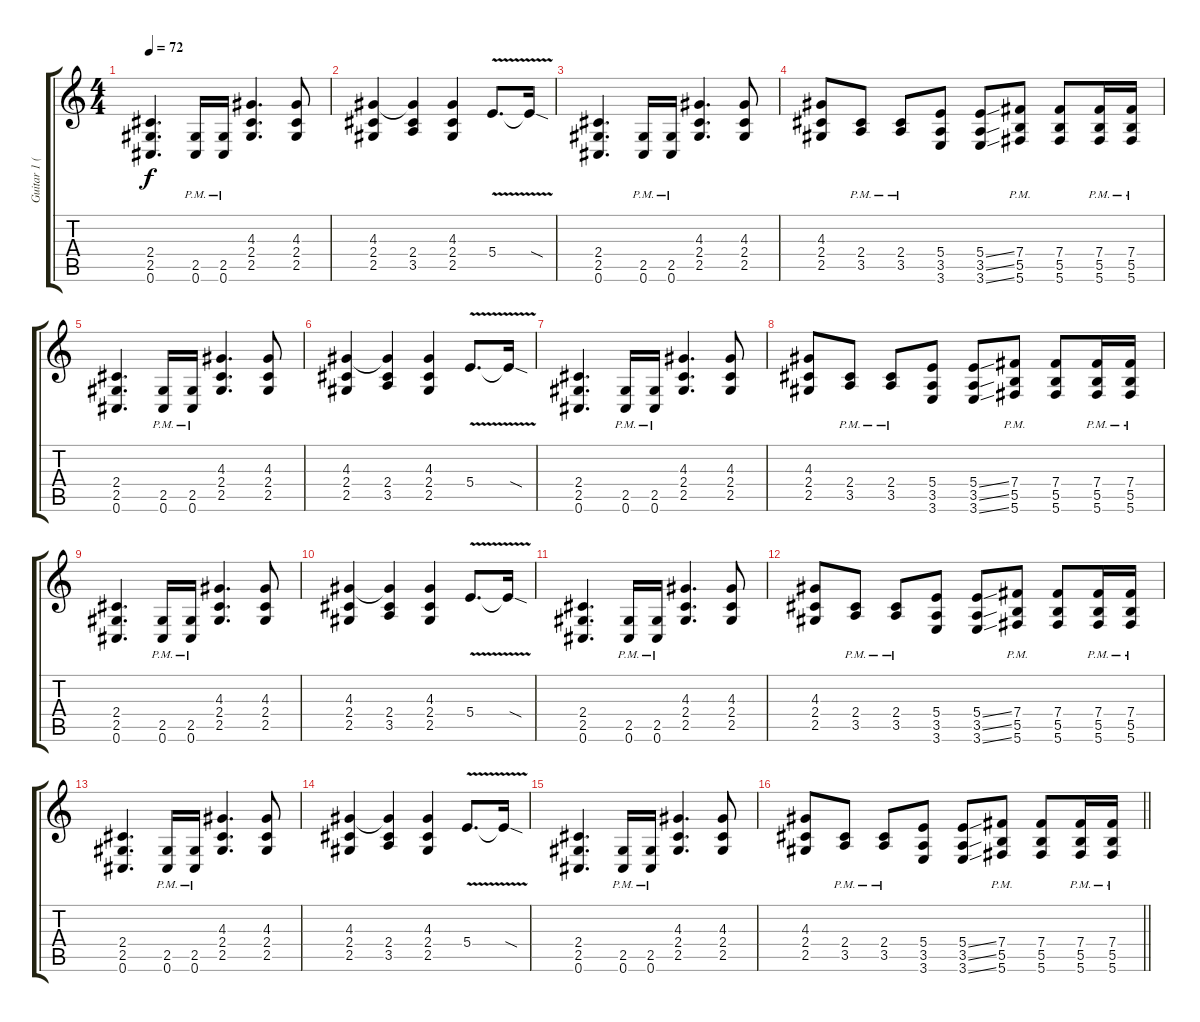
\track ("Guitar 1 (Distortion)" "Guitar 1 (") {instrument distortionguitar}
\staff {score tabs}
\tuning (Db4 Ab3 E3 B2 Gb2 Db2) {hide}
\ts (4 4)
\tempo 72
\clef g2
\ks c
(2.4 2.5 0.6).4{d dy f} (2.5{pm} 0.6{pm}).16 (2.5{pm} 0.6{pm}).16 (4.3 2.4 2.5).4{d} (4.3 2.4 2.5).8 |
(4.3 2.4 2.5).4 (4.3{t} 2.4 3.5).4 (4.3 2.4 2.5).4 5.4{v}.8{d} 5.4{sod t}.16 |
(2.4 2.5 0.6).4{d} (2.5{pm} 0.6{pm}).16 (2.5{pm} 0.6{pm}).16 (4.3 2.4 2.5).4{d} (4.3 2.4 2.5).8 |
(4.3 2.4 2.5).8 (2.4{pm} 3.5{pm}).8 (2.4{pm} 3.5{pm}).8 (5.4 3.5 3.6).8 (5.4{ss} 3.5{ss} 3.6{ss}).8 (7.4{pm} 5.5{pm} 5.6{pm}).8 (7.4 5.5 5.6).8 (7.4{pm} 5.5{pm} 5.6{pm}).16 (7.4{pm} 5.5{pm} 5.6{pm}).16 |
(2.4 2.5 0.6).4{d} (2.5{pm} 0.6{pm}).16 (2.5{pm} 0.6{pm}).16 (4.3 2.4 2.5).4{d} (4.3 2.4 2.5).8 |
(4.3 2.4 2.5).4 (4.3{t} 2.4 3.5).4 (4.3 2.4 2.5).4 5.4{v}.8{d} 5.4{sod t}.16 |
(2.4 2.5 0.6).4{d} (2.5{pm} 0.6{pm}).16 (2.5{pm} 0.6{pm}).16 (4.3 2.4 2.5).4{d} (4.3 2.4 2.5).8 |
(4.3 2.4 2.5).8 (2.4{pm} 3.5{pm}).8 (2.4{pm} 3.5{pm}).8 (5.4 3.5 3.6).8 (5.4{ss} 3.5{ss} 3.6{ss}).8 (7.4{pm} 5.5{pm} 5.6{pm}).8 (7.4 5.5 5.6).8 (7.4{pm} 5.5{pm} 5.6{pm}).16 (7.4{pm} 5.5{pm} 5.6{pm}).16 |
(2.4 2.5 0.6).4{d} (2.5{pm} 0.6{pm}).16 (2.5{pm} 0.6{pm}).16 (4.3 2.4 2.5).4{d} (4.3 2.4 2.5).8 |
(4.3 2.4 2.5).4 (4.3{t} 2.4 3.5).4 (4.3 2.4 2.5).4 5.4{v}.8{d} 5.4{sod t}.16 |
(2.4 2.5 0.6).4{d} (2.5{pm} 0.6{pm}).16 (2.5{pm} 0.6{pm}).16 (4.3 2.4 2.5).4{d} (4.3 2.4 2.5).8 |
(4.3 2.4 2.5).8 (2.4{pm} 3.5{pm}).8 (2.4{pm} 3.5{pm}).8 (5.4 3.5 3.6).8 (5.4{ss} 3.5{ss} 3.6{ss}).8 (7.4{pm} 5.5{pm} 5.6{pm}).8 (7.4 5.5 5.6).8 (7.4{pm} 5.5{pm} 5.6{pm}).16 (7.4{pm} 5.5{pm} 5.6{pm}).16 |
(2.4 2.5 0.6).4{d} (2.5{pm} 0.6{pm}).16 (2.5{pm} 0.6{pm}).16 (4.3 2.4 2.5).4{d} (4.3 2.4 2.5).8 |
(4.3 2.4 2.5).4 (4.3{t} 2.4 3.5).4 (4.3 2.4 2.5).4 5.4{v}.8{d} 5.4{sod t}.16 |
(2.4 2.5 0.6).4{d} (2.5{pm} 0.6{pm}).16 (2.5{pm} 0.6{pm}).16 (4.3 2.4 2.5).4{d} (4.3 2.4 2.5).8 |
\barLineRight lightlight
(4.3 2.4 2.5).8 (2.4{pm} 3.5{pm}).8 (2.4{pm} 3.5{pm}).8 (5.4 3.5 3.6).8 (5.4{ss} 3.5{ss} 3.6{ss}).8 (7.4{pm} 5.5{pm} 5.6{pm}).8 (7.4 5.5 5.6).8 (7.4{pm} 5.5{pm} 5.6{pm}).16 (7.4{pm} 5.5{pm} 5.6{pm}).16
